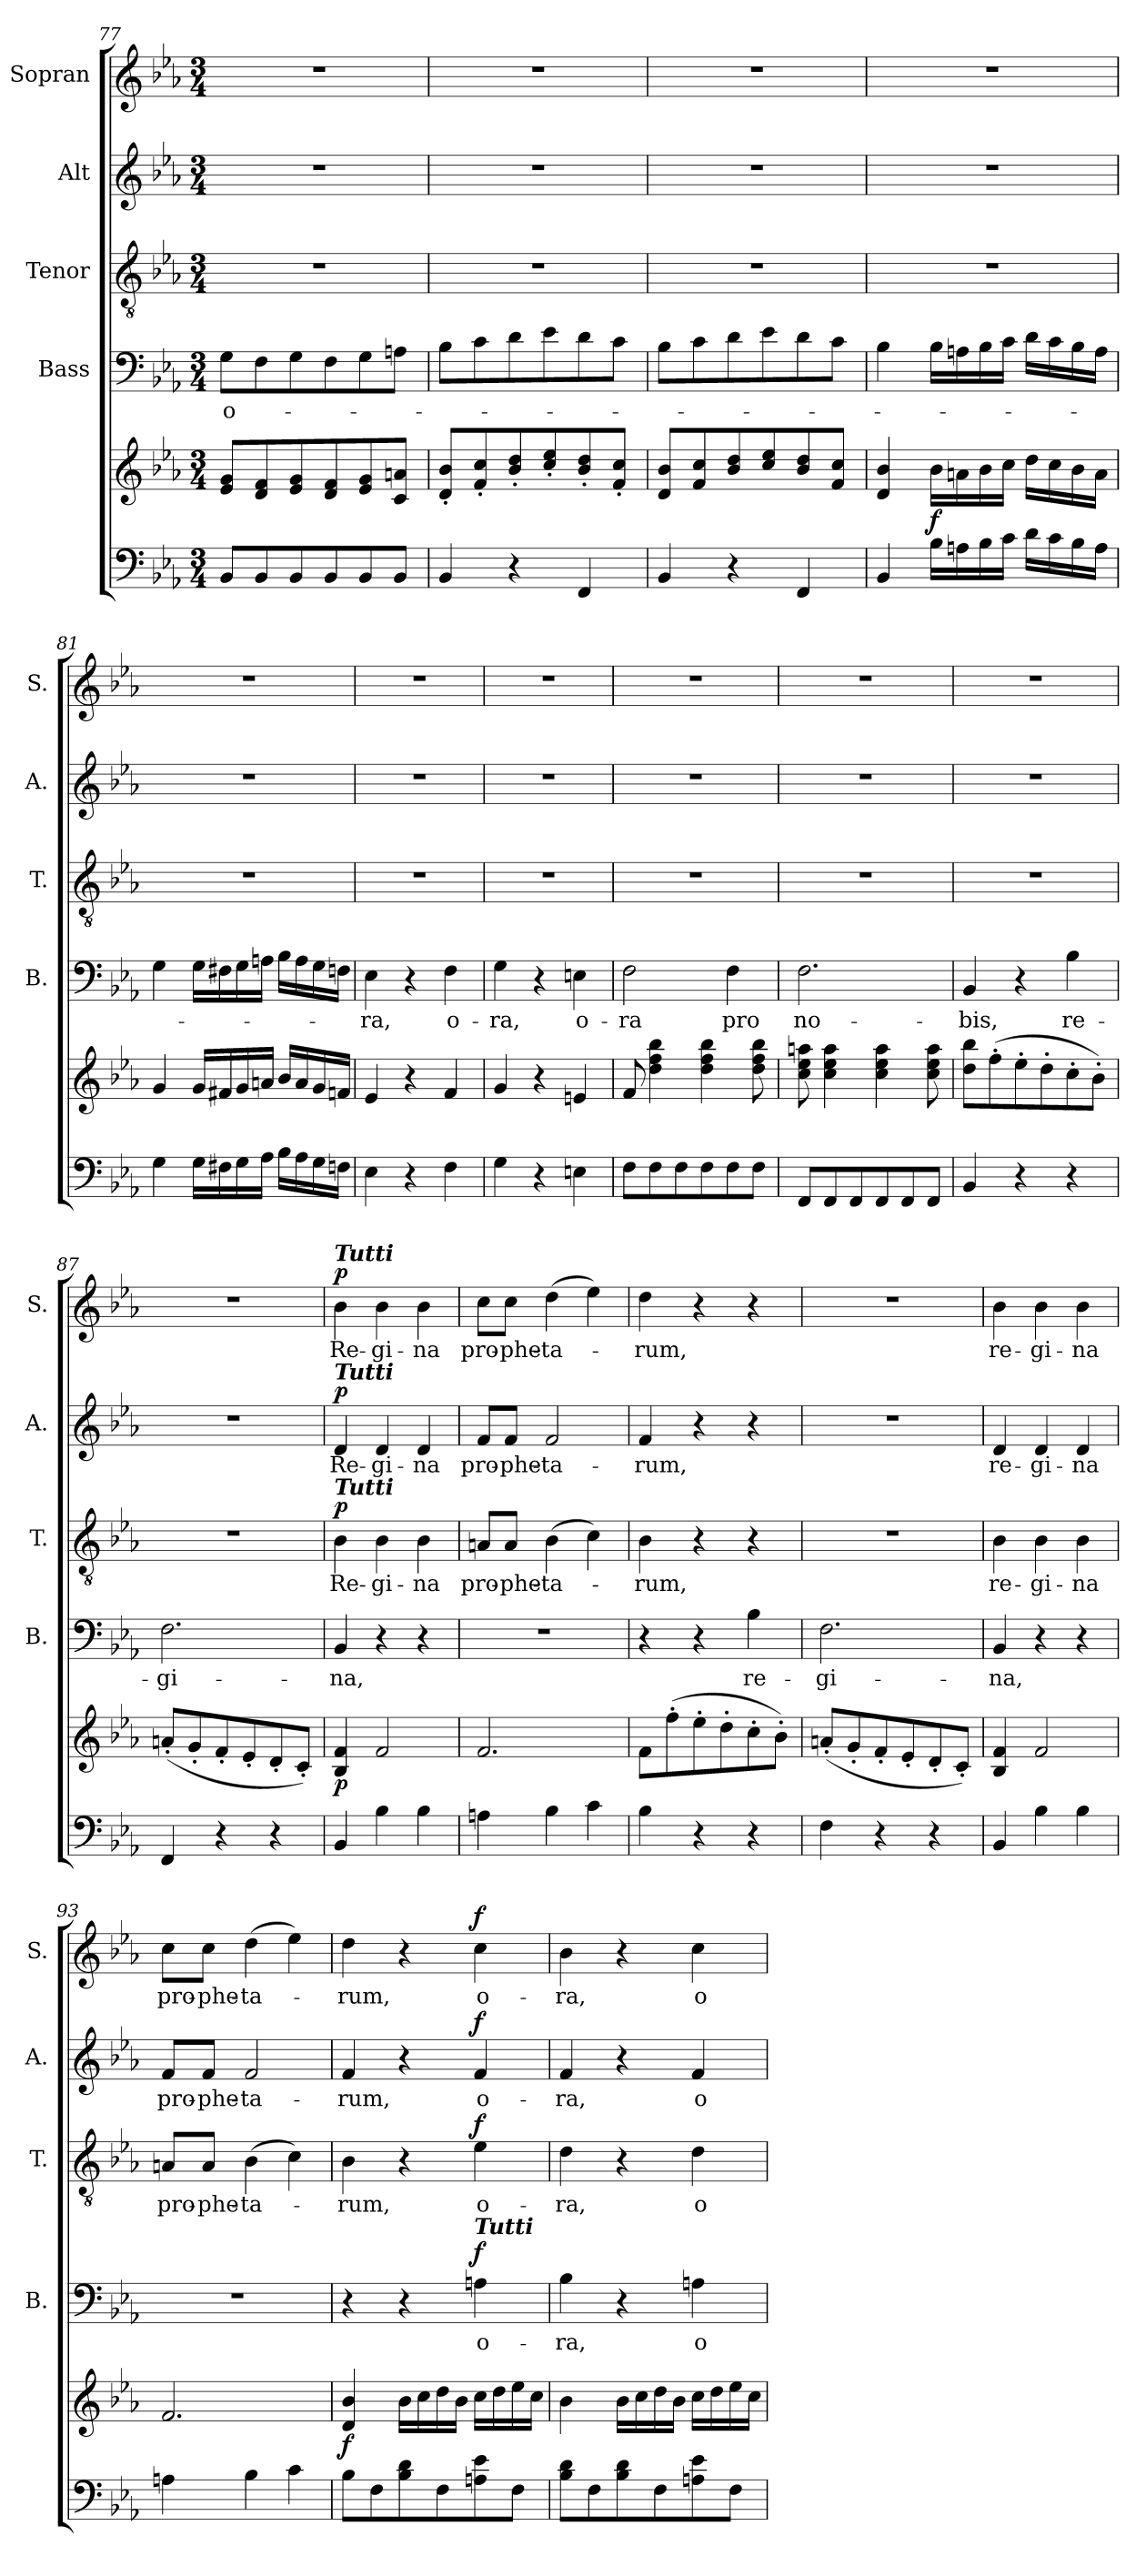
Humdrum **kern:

**kern	**kern	**dynam	**kern	**text	**dynam	**kern	**text	**dynam	**kern	**text	**dynam	**kern	**text	**dynam
*part5	*part5	*part5	*part4	*part4	*part4	*part3	*part3	*part3	*part2	*part2	*part2	*part1	*part1	*part1
*staff6	*staff5	*staff5/6	*staff4	*staff4	*staff4	*staff3	*staff3	*staff3	*staff2	*staff2	*staff2	*staff1	*staff1	*staff1
*	*	*	*I"Bass	*	*	*I"Tenor	*	*	*I"Alt	*	*	*I"Sopran	*	*
*	*	*	*I'B.	*	*	*I'T.	*	*	*I'A.	*	*	*I'S.	*	*
*clefF4	*clefG2	*	*clefF4	*	*	*clefGv2	*	*	*clefG2	*	*	*clefG2	*	*
*k[b-e-a-]	*k[b-e-a-]	*	*k[b-e-a-]	*	*	*k[b-e-a-]	*	*	*k[b-e-a-]	*	*	*k[b-e-a-]	*	*
*E-:	*E-:	*	*E-:	*	*	*E-:	*	*	*E-:	*	*	*E-:	*	*
*M3/4	*M3/4	*	*M3/4	*	*	*M3/4	*	*	*M3/4	*	*	*M3/4	*	*
=77	=77	=77	=77	=77	=77	=77	=77	=77	=77	=77	=77	=77	=77	=77
!	!	!	!	!LO:LY:b	!	!	!	!	!	!	!	!	!	!
8BB-/L	8e-/ 8g/L	.	8G\L	o-	.	2.r	.	.	2.r	.	.	2.r	.	.
8BB-/	8d/ 8f/	.	8F\	.	.	.	.	.	.	.	.	.	.	.
8BB-/	8e-/ 8g/	.	8G\	.	.	.	.	.	.	.	.	.	.	.
8BB-/	8d/ 8f/	.	8F\	.	.	.	.	.	.	.	.	.	.	.
8BB-/	8e-/ 8g/	.	8G\	.	.	.	.	.	.	.	.	.	.	.
8BB-/J	8c/ 8an/J	.	8An\J	.	.	.	.	.	.	.	.	.	.	.
!!LO:LB:g=z
=78	=78	=78	=78	=78	=78	=78	=78	=78	=78	=78	=78	=78	=78	=78
4BB-/	8d/'< 8b-/'<L	.	8B-\L	.	.	2.r	.	.	2.r	.	.	2.r	.	.
.	8f/'< 8cc/'<	.	8c\	.	.	.	.	.	.	.	.	.	.	.
4r	8b-/'< 8dd/'<	.	8d\	.	.	.	.	.	.	.	.	.	.	.
.	8cc/'< 8ee-/'<	.	8e-\	.	.	.	.	.	.	.	.	.	.	.
4FF/	8b-/'< 8dd/'<	.	8d\	.	.	.	.	.	.	.	.	.	.	.
.	8f/'< 8cc/'<J	.	8c\J	.	.	.	.	.	.	.	.	.	.	.
=79	=79	=79	=79	=79	=79	=79	=79	=79	=79	=79	=79	=79	=79	=79
4BB-/	8d/ 8b-/L	.	8B-\L	.	.	2.r	.	.	2.r	.	.	2.r	.	.
.	8f/ 8cc/	.	8c\	.	.	.	.	.	.	.	.	.	.	.
4r	8b-/ 8dd/	.	8d\	.	.	.	.	.	.	.	.	.	.	.
.	8cc/ 8ee-/	.	8e-\	.	.	.	.	.	.	.	.	.	.	.
4FF/	8b-/ 8dd/	.	8d\	.	.	.	.	.	.	.	.	.	.	.
.	8f/ 8cc/J	.	8c\J	.	.	.	.	.	.	.	.	.	.	.
=80	=80	=80	=80	=80	=80	=80	=80	=80	=80	=80	=80	=80	=80	=80
4BB-/	4d/ 4b-/	.	4B-\	.	.	2.r	.	.	2.r	.	.	2.r	.	.
!	!	!LO:DY:b	!	!	!	!	!	!	!	!	!	!	!	!
16B-\LL	16b-\LL	f	16B-\LL	.	.	.	.	.	.	.	.	.	.	.
16An\	16an\	.	16An\	.	.	.	.	.	.	.	.	.	.	.
16B-\	16b-\	.	16B-\	.	.	.	.	.	.	.	.	.	.	.
16c\JJ	16cc\JJ	.	16c\JJ	.	.	.	.	.	.	.	.	.	.	.
16d\LL	16dd\LL	.	16d\LL	.	.	.	.	.	.	.	.	.	.	.
16c\	16cc\	.	16c\	.	.	.	.	.	.	.	.	.	.	.
16B-\	16b-\	.	16B-\	.	.	.	.	.	.	.	.	.	.	.
16A\JJ	16a\JJ	.	16A\JJ	.	.	.	.	.	.	.	.	.	.	.
=81	=81	=81	=81	=81	=81	=81	=81	=81	=81	=81	=81	=81	=81	=81
4G\	4g/	.	4G\	.	.	2.r	.	.	2.r	.	.	2.r	.	.
16G\LL	16g/LL	.	16G\LL	.	.	.	.	.	.	.	.	.	.	.
16F#X\	16f#X/	.	16F#X\	.	.	.	.	.	.	.	.	.	.	.
16G\	16g/	.	16G\	.	.	.	.	.	.	.	.	.	.	.
16A-\JJ	16an/JJ	.	16An\JJ	.	.	.	.	.	.	.	.	.	.	.
16B-\LL	16b-/LL	.	16B-\LL	.	.	.	.	.	.	.	.	.	.	.
16A-\	16a/	.	16A\	.	.	.	.	.	.	.	.	.	.	.
16G\	16g/	.	16G\	.	.	.	.	.	.	.	.	.	.	.
16Fn\JJ	16fn/JJ	.	16Fn\JJ	.	.	.	.	.	.	.	.	.	.	.
=82	=82	=82	=82	=82	=82	=82	=82	=82	=82	=82	=82	=82	=82	=82
!	!	!	!	!LO:LY:b	!	!	!	!	!	!	!	!	!	!
4E-\	4e-/	.	4E-\	-ra,	.	2.r	.	.	2.r	.	.	2.r	.	.
4r	4r	.	4r	.	.	.	.	.	.	.	.	.	.	.
!	!	!	!	!LO:LY:b	!	!	!	!	!	!	!	!	!	!
4F\	4f/	.	4F\	o-	.	.	.	.	.	.	.	.	.	.
=83	=83	=83	=83	=83	=83	=83	=83	=83	=83	=83	=83	=83	=83	=83
!	!	!	!	!LO:LY:b	!	!	!	!	!	!	!	!	!	!
4G\	4g/	.	4G\	-ra,	.	2.r	.	.	2.r	.	.	2.r	.	.
4r	4r	.	4r	.	.	.	.	.	.	.	.	.	.	.
!	!	!	!	!LO:LY:b	!	!	!	!	!	!	!	!	!	!
4En\	4en/	.	4En\	o-	.	.	.	.	.	.	.	.	.	.
!!LO:PB:g=z
=84	=84	=84	=84	=84	=84	=84	=84	=84	=84	=84	=84	=84	=84	=84
!	!	!	!	!LO:LY:b	!	!	!	!	!	!	!	!	!	!
8F\L	8f/	.	2F\	-ra	.	2.r	.	.	2.r	.	.	2.r	.	.
8F\	4dd\ 4ff\ 4bb-\	.	.	.	.	.	.	.	.	.	.	.	.	.
8F\	.	.	.	.	.	.	.	.	.	.	.	.	.	.
8F\	4dd\ 4ff\ 4bb-\	.	.	.	.	.	.	.	.	.	.	.	.	.
!	!	!	!	!LO:LY:b	!	!	!	!	!	!	!	!	!	!
8F\	.	.	4F\	pro	.	.	.	.	.	.	.	.	.	.
8F\J	8dd\ 8ff\ 8bb-\	.	.	.	.	.	.	.	.	.	.	.	.	.
=85	=85	=85	=85	=85	=85	=85	=85	=85	=85	=85	=85	=85	=85	=85
!	!	!	!	!LO:LY:b	!	!	!	!	!	!	!	!	!	!
8FF/L	8cc\ 8ee-\ 8aan\	.	2.F\	no-	.	2.r	.	.	2.r	.	.	2.r	.	.
8FF/	4cc\ 4ee-\ 4aa\	.	.	.	.	.	.	.	.	.	.	.	.	.
8FF/	.	.	.	.	.	.	.	.	.	.	.	.	.	.
8FF/	4cc\ 4ee-\ 4aa\	.	.	.	.	.	.	.	.	.	.	.	.	.
8FF/	.	.	.	.	.	.	.	.	.	.	.	.	.	.
8FF/J	8cc\ 8ee-\ 8aa\	.	.	.	.	.	.	.	.	.	.	.	.	.
=86	=86	=86	=86	=86	=86	=86	=86	=86	=86	=86	=86	=86	=86	=86
!	!	!	!	!LO:LY:b	!	!	!	!	!	!	!	!	!	!
4BB-/	8dd\ 8bb-\L	.	4BB-/	-bis,	.	2.r	.	.	2.r	.	.	2.r	.	.
.	(>8ff'>\	.	.	.	.	.	.	.	.	.	.	.	.	.
4r	8ee-'>\	.	4r	.	.	.	.	.	.	.	.	.	.	.
.	8dd'>\	.	.	.	.	.	.	.	.	.	.	.	.	.
!	!	!	!	!LO:LY:b	!	!	!	!	!	!	!	!	!	!
4r	8cc'>\	.	4B-\	re-	.	.	.	.	.	.	.	.	.	.
.	8b-'>\J)	.	.	.	.	.	.	.	.	.	.	.	.	.
=87	=87	=87	=87	=87	=87	=87	=87	=87	=87	=87	=87	=87	=87	=87
!	!	!	!	!LO:LY:b	!	!	!	!	!	!	!	!	!	!
4FF/	(<8an'</L	.	2.F\	-gi-	.	2.r	.	.	2.r	.	.	2.r	.	.
.	8g'</	.	.	.	.	.	.	.	.	.	.	.	.	.
4r	8f'</	.	.	.	.	.	.	.	.	.	.	.	.	.
.	8e-'</	.	.	.	.	.	.	.	.	.	.	.	.	.
4r	8d'</	.	.	.	.	.	.	.	.	.	.	.	.	.
.	8c'</J)	.	.	.	.	.	.	.	.	.	.	.	.	.
=88	=88	=88	=88	=88	=88	=88	=88	=88	=88	=88	=88	=88	=88	=88
!	!	!	!	!	!	!	!	!	!	!	!	!LO:TX:a:Bi:t=Tutti	!	!
!	!	!	!	!	!	!	!	!	!LO:TX:a:Bi:t=Tutti	!	!	!	!	!
!	!	!	!	!	!	!LO:TX:a:Bi:t=Tutti	!	!	!	!	!	!	!	!
!	!	!LO:DY:b	!	!LO:LY:b	!	!	!LO:LY:b	!LO:DY:a	!	!LO:LY:b	!LO:DY:a	!	!LO:LY:b	!LO:DY:a
4BB-/	4B-/ 4f/	p	4BB-/	-na,	.	4B-\	Re-	p	4d/	Re-	p	4b-\	Re-	p
!	!	!	!	!	!	!	!LO:LY:b	!	!	!LO:LY:b	!	!	!LO:LY:b	!
4B-\	2f/	.	4r	.	.	4B-\	-gi-	.	4d/	-gi-	.	4b-\	-gi-	.
!	!	!	!	!	!	!	!LO:LY:b	!	!	!LO:LY:b	!	!	!LO:LY:b	!
4B-\	.	.	4r	.	.	4B-\	-na	.	4d/	-na	.	4b-\	-na	.
=89	=89	=89	=89	=89	=89	=89	=89	=89	=89	=89	=89	=89	=89	=89
!	!	!	!	!	!	!	!LO:LY:b	!	!	!LO:LY:b	!	!	!LO:LY:b	!
4An\	2.f/	.	2.r	.	.	8An/L	pro-	.	8f/L	pro-	.	8cc\L	pro-	.
!	!	!	!	!	!	!	!LO:LY:b	!	!	!LO:LY:b	!	!	!LO:LY:b	!
.	.	.	.	.	.	8A/J	-phe-	.	8f/J	-phe-	.	8cc\J	-phe-	.
!	!	!	!	!	!	!	!LO:LY:b	!	!	!LO:LY:b	!	!	!LO:LY:b	!
4B-\	.	.	.	.	.	(>4B-\	-ta-	.	2f/	-ta-	.	(>4dd\	-ta-	.
4c\	.	.	.	.	.	4c\)	.	.	.	.	.	4ee-\)	.	.
=90	=90	=90	=90	=90	=90	=90	=90	=90	=90	=90	=90	=90	=90	=90
!	!	!	!	!	!	!	!LO:LY:b	!	!	!LO:LY:b	!	!	!LO:LY:b	!
4B-\	8f\L	.	4r	.	.	4B-\	-rum,	.	4f/	-rum,	.	4dd\	-rum,	.
.	(>8ff'>\	.	.	.	.	.	.	.	.	.	.	.	.	.
4r	8ee-'>\	.	4r	.	.	4r	.	.	4r	.	.	4r	.	.
.	8dd'>\	.	.	.	.	.	.	.	.	.	.	.	.	.
!	!	!	!	!LO:LY:b	!	!	!	!	!	!	!	!	!	!
4r	8cc'>\	.	4B-\	re-	.	4r	.	.	4r	.	.	4r	.	.
.	8b-'>\J)	.	.	.	.	.	.	.	.	.	.	.	.	.
!!LO:LB:g=z
=91	=91	=91	=91	=91	=91	=91	=91	=91	=91	=91	=91	=91	=91	=91
!	!	!	!	!LO:LY:b	!	!	!	!	!	!	!	!	!	!
4F\	(<8an'</L	.	2.F\	-gi-	.	2.r	.	.	2.r	.	.	2.r	.	.
.	8g'</	.	.	.	.	.	.	.	.	.	.	.	.	.
4r	8f'</	.	.	.	.	.	.	.	.	.	.	.	.	.
.	8e-'</	.	.	.	.	.	.	.	.	.	.	.	.	.
4r	8d'</	.	.	.	.	.	.	.	.	.	.	.	.	.
.	8c'</J)	.	.	.	.	.	.	.	.	.	.	.	.	.
=92	=92	=92	=92	=92	=92	=92	=92	=92	=92	=92	=92	=92	=92	=92
!	!	!	!	!LO:LY:b	!	!	!LO:LY:b	!	!	!LO:LY:b	!	!	!LO:LY:b	!
4BB-/	4B-/ 4f/	.	4BB-/	-na,	.	4B-\	re-	.	4d/	re-	.	4b-\	re-	.
!	!	!	!	!	!	!	!LO:LY:b	!	!	!LO:LY:b	!	!	!LO:LY:b	!
4B-\	2f/	.	4r	.	.	4B-\	-gi-	.	4d/	-gi-	.	4b-\	-gi-	.
!	!	!	!	!	!	!	!LO:LY:b	!	!	!LO:LY:b	!	!	!LO:LY:b	!
4B-\	.	.	4r	.	.	4B-\	-na	.	4d/	-na	.	4b-\	-na	.
=93	=93	=93	=93	=93	=93	=93	=93	=93	=93	=93	=93	=93	=93	=93
!	!	!	!	!	!	!	!LO:LY:b	!	!	!LO:LY:b	!	!	!LO:LY:b	!
4An\	2.f/	.	2.r	.	.	8An/L	pro-	.	8f/L	pro-	.	8cc\L	pro-	.
!	!	!	!	!	!	!	!LO:LY:b	!	!	!LO:LY:b	!	!	!LO:LY:b	!
.	.	.	.	.	.	8A/J	-phe-	.	8f/J	-phe-	.	8cc\J	-phe-	.
!	!	!	!	!	!	!	!LO:LY:b	!	!	!LO:LY:b	!	!	!LO:LY:b	!
4B-\	.	.	.	.	.	(>4B-\	-ta-	.	2f/	-ta-	.	(>4dd\	-ta-	.
4c\	.	.	.	.	.	4c\)	.	.	.	.	.	4ee-\)	.	.
=94	=94	=94	=94	=94	=94	=94	=94	=94	=94	=94	=94	=94	=94	=94
!	!	!LO:DY:b	!	!	!	!	!LO:LY:b	!	!	!LO:LY:b	!	!	!LO:LY:b	!
8B-\L	4d/ 4b-/	f	4r	.	.	4B-\	-rum,	.	4f/	-rum,	.	4dd\	-rum,	.
8F\	.	.	.	.	.	.	.	.	.	.	.	.	.	.
8B-\ 8d\	16b-\LL	.	4r	.	.	4r	.	.	4r	.	.	4r	.	.
.	16cc\	.	.	.	.	.	.	.	.	.	.	.	.	.
8F\	16dd\	.	.	.	.	.	.	.	.	.	.	.	.	.
.	16b-\JJ	.	.	.	.	.	.	.	.	.	.	.	.	.
!	!	!	!LO:TX:a:Bi:t=Tutti	!	!	!	!	!	!	!	!	!	!	!
!	!	!	!	!LO:LY:b	!LO:DY:a	!	!LO:LY:b	!LO:DY:a	!	!LO:LY:b	!LO:DY:a	!	!LO:LY:b	!LO:DY:a
8An\ 8e-\	16cc\LL	.	4An\	o-	f	4e-\	o-	f	4f/	o-	f	4cc\	o-	f
.	16dd\	.	.	.	.	.	.	.	.	.	.	.	.	.
8F\J	16ee-\	.	.	.	.	.	.	.	.	.	.	.	.	.
.	16cc\JJ	.	.	.	.	.	.	.	.	.	.	.	.	.
=95	=95	=95	=95	=95	=95	=95	=95	=95	=95	=95	=95	=95	=95	=95
!	!	!	!	!LO:LY:b	!	!	!LO:LY:b	!	!	!LO:LY:b	!	!	!LO:LY:b	!
8B-\ 8d\L	4b-\	.	4B-\	-ra,	.	4d\	-ra,	.	4f/	-ra,	.	4b-\	-ra,	.
8F\	.	.	.	.	.	.	.	.	.	.	.	.	.	.
8B-\ 8d\	16b-\LL	.	4r	.	.	4r	.	.	4r	.	.	4r	.	.
.	16cc\	.	.	.	.	.	.	.	.	.	.	.	.	.
8F\	16dd\	.	.	.	.	.	.	.	.	.	.	.	.	.
.	16b-\JJ	.	.	.	.	.	.	.	.	.	.	.	.	.
!	!	!	!	!LO:LY:b	!	!	!LO:LY:b	!	!	!LO:LY:b	!	!	!LO:LY:b	!
8An\ 8e-\	16cc\LL	.	4An\	o-	.	4d\	o-	.	4f/	o-	.	4cc\	o-	.
.	16dd\	.	.	.	.	.	.	.	.	.	.	.	.	.
8F\J	16ee-\	.	.	.	.	.	.	.	.	.	.	.	.	.
.	16cc\JJ	.	.	.	.	.	.	.	.	.	.	.	.	.
=	=	=	=	=	=	=	=	=	=	=	=	=	=	=
*-	*-	*-	*-	*-	*-	*-	*-	*-	*-	*-	*-	*-	*-	*-
